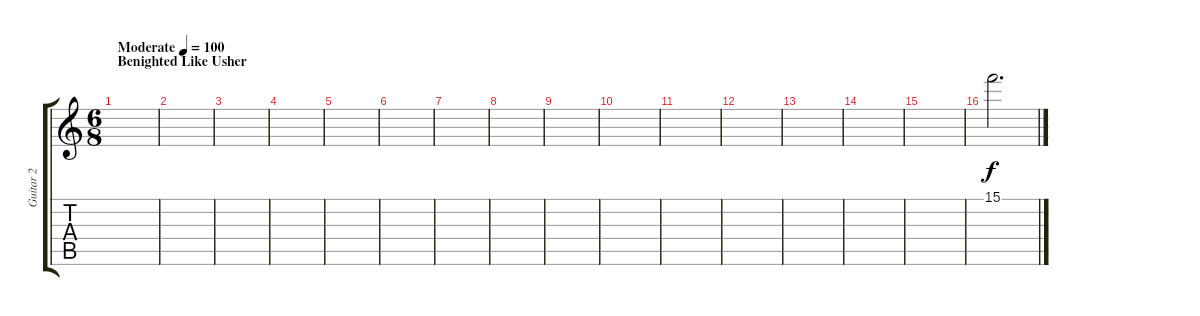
\track ("Guitar 2" "Guitar 2") {instrument distortionguitar}
\staff {score tabs}
\tuning (D4 A3 F3 C3 G2 D2) {hide}
\ts (6 8)
\section ("" "Benighted Like Usher")
\tempo (100 "Moderate")
\clef g2
\ks c
|
|
|
|
|
|
|
|
|
|
|
|
|
|
|
15.1.2{d volume 9}
